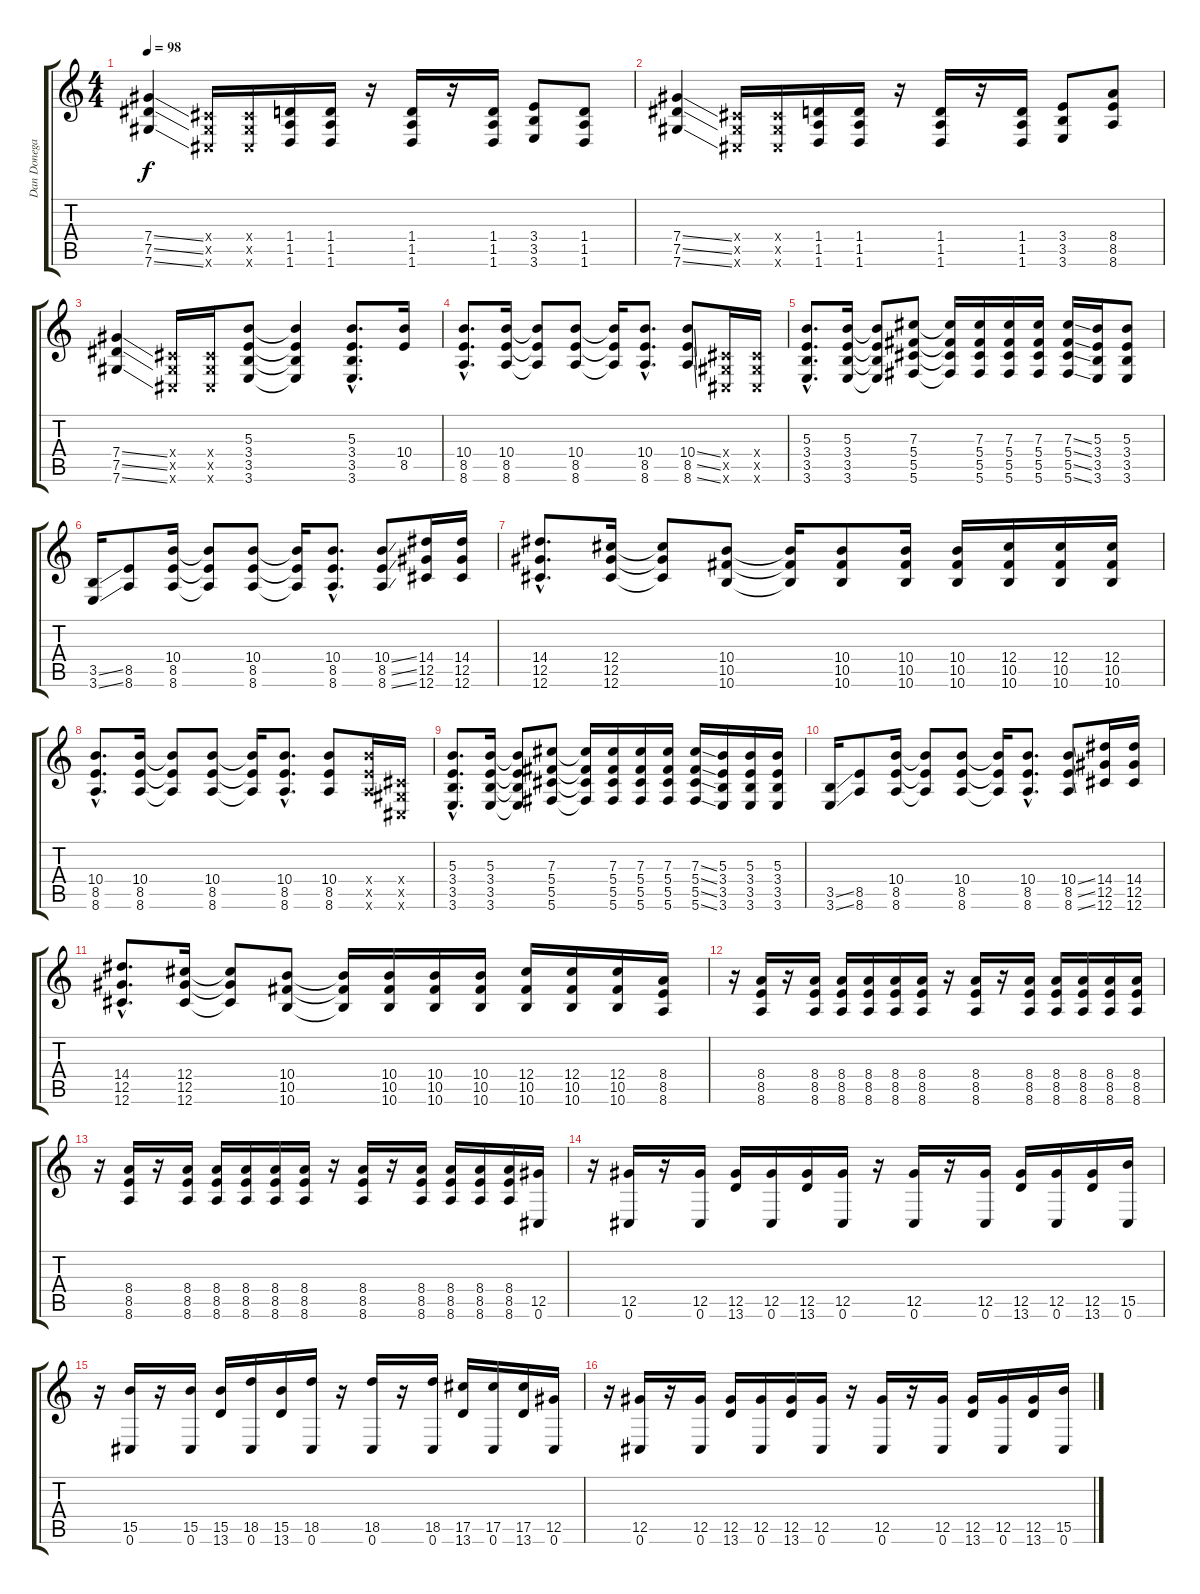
\track ("Dan Donegan-Guitar" "Dan Donega") {instrument overdrivenguitar}
\staff {score tabs}
\tuning (Eb4 Bb3 Gb3 Db3 Ab2 Db2) {hide}
\ts (4 4)
\tempo 98
\clef g2
\ks c
(7.4{ss} 7.5{ss} 7.6{ss}).4{dy f} (0.4{x} 0.5{x} 0.6{x}).16 (0.4{x} 0.5{x} 0.6{x}).16 (1.4 1.5 1.6).16 (1.4 1.5 1.6).16 r.16 (1.4 1.5 1.6).16 r.16 (1.4 1.5 1.6).16 (3.4 3.5 3.6).8 (1.4 1.5 1.6).8 |
(7.4{ss} 7.5{ss} 7.6{ss}).4 (0.4{x} 0.5{x} 0.6{x}).16 (0.4{x} 0.5{x} 0.6{x}).16 (1.4 1.5 1.6).16 (1.4 1.5 1.6).16 r.16 (1.4 1.5 1.6).16 r.16 (1.4 1.5 1.6).16 (3.4 3.5 3.6).8 (8.4 8.5 8.6).8 |
(7.4{ss} 7.5{ss} 7.6{ss}).4 (0.4{x} 0.5{x} 0.6{x}).16 (0.4{x} 0.5{x} 0.6{x}).16 (5.3 3.4 3.5 3.6).8 (5.3{t} 3.4{t} 3.5{t} 3.6{t}).4 (5.3{hac} 3.4{hac} 3.5{hac} 3.6{hac}).8{d} (10.4 8.5).16 |
(10.4{hac} 8.5{hac} 8.6{hac}).8{d} (10.4 8.5 8.6).16 (10.4{t} 8.5{t} 8.6{t}).8 (10.4 8.5 8.6).8 (10.4{t} 8.5{t} 8.6{t}).16 (10.4{hac} 8.5{hac} 8.6{hac}).8{d} (10.4{ss} 8.5{ss} 8.6{ss}).8 (0.4{x} 0.5{x} 0.6{x}).16 (0.4{x} 0.5{x} 0.6{x}).16 |
(5.3{hac} 3.4{hac} 3.5{hac} 3.6{hac}).8{d} (5.3 3.4 3.5 3.6).16 (5.3{t} 3.4{t} 3.5{t} 3.6{t}).8 (7.3 5.4 5.5 5.6).8 (7.3{t} 5.4{t} 5.5{t} 5.6{t}).16 (7.3 5.4 5.5 5.6).16 (7.3 5.4 5.5 5.6).16 (7.3 5.4 5.5 5.6).16 (7.3{ss} 5.4{ss} 5.5{ss} 5.6{ss}).16 (5.3 3.4 3.5 3.6).16 (5.3 3.4 3.5 3.6).8 |
(3.5{ss} 3.6{ss}).16 (8.5 8.6).8 (10.4 8.5 8.6).16 (10.4{t} 8.5{t} 8.6{t}).8 (10.4 8.5 8.6).8 (10.4{t} 8.5{t} 8.6{t}).16 (10.4{hac} 8.5{hac} 8.6{hac}).8{d} (10.4{ss} 8.5{ss} 8.6{ss}).8 (14.4 12.5 12.6).16 (14.4 12.5 12.6).16 |
(14.4{hac} 12.5{hac} 12.6{hac}).8{d} (12.4 12.5 12.6).16 (12.4{t} 12.5{t} 12.6{t}).8 (10.4 10.5 10.6).8 (10.4{t} 10.5{t} 10.6{t}).16 (10.4 10.5 10.6).8 (10.4 10.5 10.6).16 (10.4 10.5 10.6).16 (12.4 10.5 10.6).16 (12.4 10.5 10.6).16 (12.4 10.5 10.6).16 |
(10.4{hac} 8.5{hac} 8.6{hac}).8{d} (10.4 8.5 8.6).16 (10.4{t} 8.5{t} 8.6{t}).8 (10.4 8.5 8.6).8 (10.4{t} 8.5{t} 8.6{t}).16 (10.4{hac} 8.5{hac} 8.6{hac}).8{d} (10.4 8.5 8.6).8 (10.4{x} 8.5{x} 8.6{x}).16 (0.4{x} 0.5{x} 0.6{x}).16 |
(5.3{hac} 3.4{hac} 3.5{hac} 3.6{hac}).8{d} (5.3 3.4 3.5 3.6).16 (5.3{t} 3.4{t} 3.5{t} 3.6{t}).8 (7.3 5.4 5.5 5.6).8 (7.3{t} 5.4{t} 5.5{t} 5.6{t}).16 (7.3 5.4 5.5 5.6).16 (7.3 5.4 5.5 5.6).16 (7.3 5.4 5.5 5.6).16 (7.3{ss} 5.4{ss} 5.5{ss} 5.6{ss}).16 (5.3 3.4 3.5 3.6).16 (5.3 3.4 3.5 3.6).16 (5.3 3.4 3.5 3.6).16 |
(3.5{ss} 3.6{ss}).16 (8.5 8.6).8 (10.4 8.5 8.6).16 (10.4{t} 8.5{t} 8.6{t}).8 (10.4 8.5 8.6).8 (10.4{t} 8.5{t} 8.6{t}).16 (10.4{hac} 8.5{hac} 8.6{hac}).8{d} (10.4{ss} 8.5{ss} 8.6{ss}).8 (14.4 12.5 12.6).16 (14.4 12.5 12.6).16 |
(14.4{hac} 12.5{hac} 12.6{hac}).8{d} (12.4 12.5 12.6).16 (12.4{t} 12.5{t} 12.6{t}).8 (10.4 10.5 10.6).8 (10.4{t} 10.5{t} 10.6{t}).16 (10.4 10.5 10.6).16 (10.4 10.5 10.6).16 (10.4 10.5 10.6).16 (12.4 10.5 10.6).16 (12.4 10.5 10.6).16 (12.4 10.5 10.6).16 (8.4 8.5 8.6).16 |
r.16 (8.4 8.5 8.6).16 r.16 (8.4 8.5 8.6).16 (8.4 8.5 8.6).16 (8.4 8.5 8.6).16 (8.4 8.5 8.6).16 (8.4 8.5 8.6).16 r.16 (8.4 8.5 8.6).16 r.16 (8.4 8.5 8.6).16 (8.4 8.5 8.6).16 (8.4 8.5 8.6).16 (8.4 8.5 8.6).16 (8.4 8.5 8.6).16 |
r.16 (8.4 8.5 8.6).16 r.16 (8.4 8.5 8.6).16 (8.4 8.5 8.6).16 (8.4 8.5 8.6).16 (8.4 8.5 8.6).16 (8.4 8.5 8.6).16 r.16 (8.4 8.5 8.6).16 r.16 (8.4 8.5 8.6).16 (8.4 8.5 8.6).16 (8.4 8.5 8.6).16 (8.4 8.5 8.6).16 (12.5 0.6).16 |
r.16 (12.5 0.6).16 r.16 (12.5 0.6).16 (12.5 13.6).16 (12.5 0.6).16 (12.5 13.6).16 (12.5 0.6).16 r.16 (12.5 0.6).16 r.16 (12.5 0.6).16 (12.5 13.6).16 (12.5 0.6).16 (12.5 13.6).16 (15.5 0.6).16 |
r.16 (15.5 0.6).16 r.16 (15.5 0.6).16 (15.5 13.6).16 (18.5 0.6).16 (15.5 13.6).16 (18.5 0.6).16 r.16 (18.5 0.6).16 r.16 (18.5 0.6).16 (17.5 13.6).16 (17.5 0.6).16 (17.5 13.6).16 (12.5 0.6).16 |
r.16 (12.5 0.6).16 r.16 (12.5 0.6).16 (12.5 13.6).16 (12.5 0.6).16 (12.5 13.6).16 (12.5 0.6).16 r.16 (12.5 0.6).16 r.16 (12.5 0.6).16 (12.5 13.6).16 (12.5 0.6).16 (12.5 13.6).16 (15.5 0.6).16
